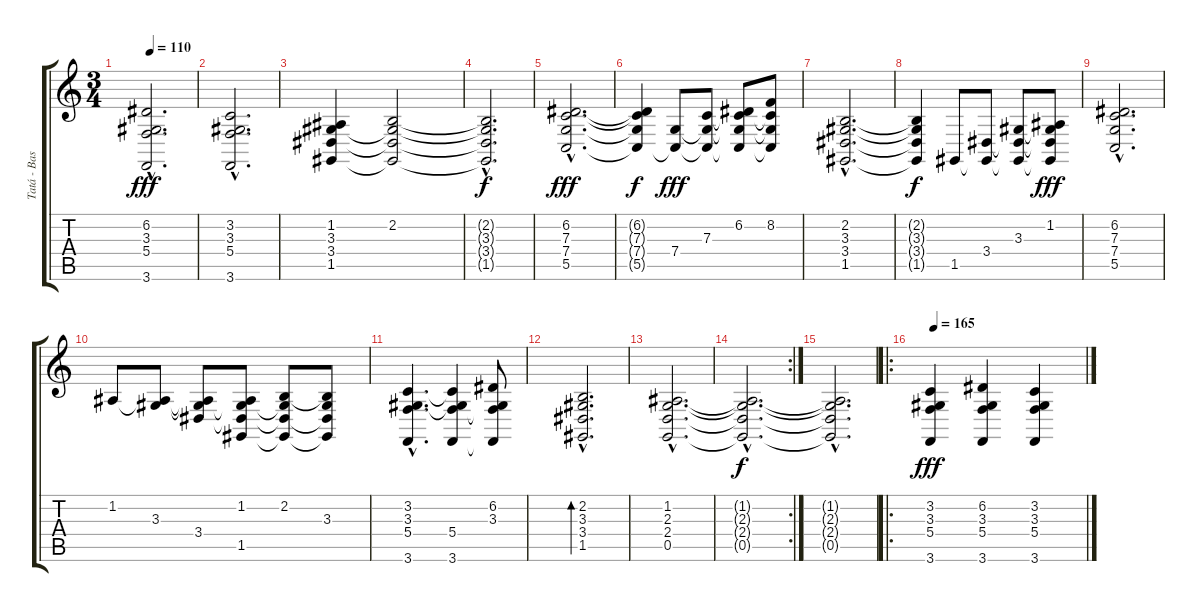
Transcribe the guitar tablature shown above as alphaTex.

\track ("Tatá - Base" "Tatá - Bas") {instrument stringensemble2}
\staff {score tabs}
\tuning (D4 A3 F3 C3 G2 D2) {hide}
\ts (3 4)
\tempo 110
\clef g2
\ks c
(6.2{hac} 3.3{hac} 5.4{hac} 3.6{hac}).2{d dy fff} |
(3.2{hac} 3.3{hac} 5.4{hac} 3.6{hac}).2{d} |
(1.2 3.3 3.4 1.5).4 (2.2 3.3{t} 3.4{t} 1.5{t}).2 |
(2.2{hac t} 3.3{hac t} 3.4{hac t} 1.5{hac t}).2{d dy f} |
(6.2{hac} 7.3{hac} 7.4{hac} 5.5{hac}).2{d dy fff} |
(6.2{t} 7.3{t} 7.4{t} 5.5{t}).4{dy f} (7.4 5.5{t}).8{dy fff} (7.3 7.4{t} 5.5{t}).8 (6.2 7.3{t} 7.4{t} 5.5{t}).8 (8.2 7.3{t} 7.4{t} 5.5{t}).8 |
(2.2{hac} 3.3{hac} 3.4{hac} 1.5{hac}).2{d} |
(2.2{t} 3.3{t} 3.4{t} 1.5{t}).4{dy f} 1.5.8 (3.4 1.5{t}).8 (3.3 3.4{t} 1.5{t}).8 (1.2 3.3{t} 3.4{t} 1.5{t}).8{dy fff} |
(6.2{hac} 7.3{hac} 7.4{hac} 5.5{hac}).2{d} |
1.2.8 (1.2{t} 3.3).8 (1.2{t} 3.3{t} 3.4).8 (1.2 3.3{t} 3.4{t} 1.5).8 (2.2 3.3{t} 3.4{t} 1.5{t}).8 (2.2{t} 3.3 3.4{t} 1.5{t}).8 |
(3.2{hac} 3.3{hac} 5.4{hac} 3.6{hac}).4{d} (3.2{t} 3.3{t} 5.4 3.6).4 (6.2 3.3 5.4{t} 3.6{t}).8 |
(2.2{hac} 3.3{hac} 3.4{hac} 1.5{hac}).2{d bd 480} |
(1.2{hac} 2.3{hac} 2.4{hac} 0.5{hac}).2{d} |
\rc 2
(1.2{hac t} 2.3{hac t} 2.4{hac t} 0.5{hac t}).2{d dy f} |
(1.2{hac t} 2.3{hac t} 2.4{hac t} 0.5{hac t}).2{d} |
\ro
\tempo 165
(3.2 3.3 5.4 3.6).4{dy fff} (6.2 3.3 5.4 3.6).4 (3.2 3.3 5.4 3.6).4
